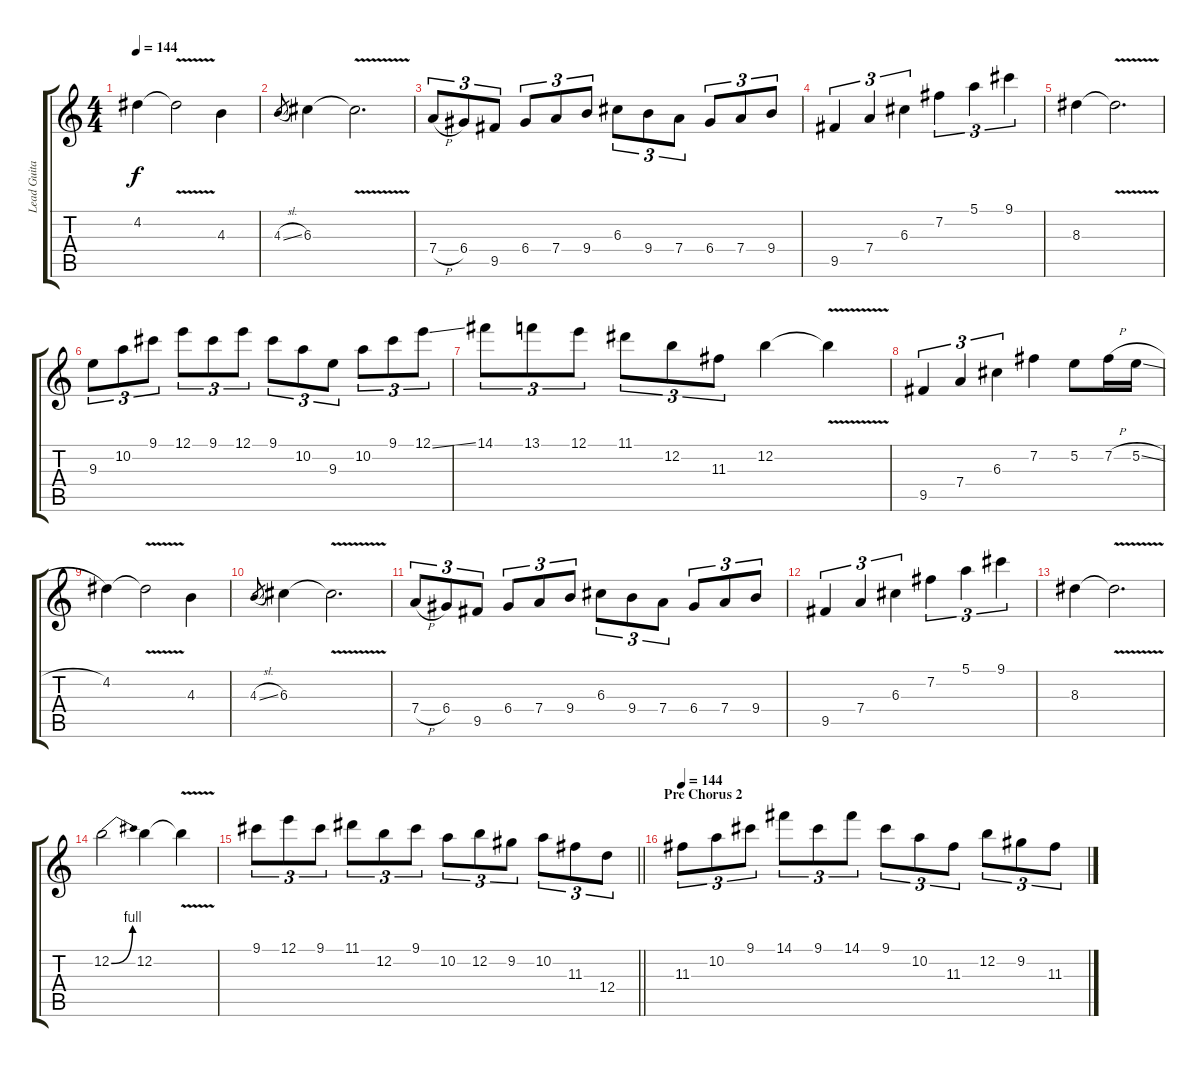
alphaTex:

\track ("Lead Guitar" "Lead Guita") {instrument distortionguitar}
\staff {score tabs}
\tuning (E4 B3 G3 D3 A2 E2) {hide}
\ts (4 4)
\tempo 144
\clef g2
\ks c
4.2.4{dy f} 4.2{v t}.2 4.3.4 |
4.3{sl}.8{gr} 6.3.4 6.3{v t}.2{d} |
7.4{h}.8{tu (3 2)} 6.4.8{tu (3 2)} 9.5.8{tu (3 2)} 6.4.8{tu (3 2)} 7.4.8{tu (3 2)} 9.4.8{tu (3 2)} 6.3.8{tu (3 2)} 9.4.8{tu (3 2)} 7.4.8{tu (3 2)} 6.4.8{tu (3 2)} 7.4.8{tu (3 2)} 9.4.8{tu (3 2)} |
9.5.4{tu (3 2)} 7.4.4{tu (3 2)} 6.3.4{tu (3 2)} 7.2.4{tu (3 2)} 5.1.4{tu (3 2)} 9.1.4{tu (3 2)} |
8.3.4 8.3{v t}.2{d} |
9.3.8{tu (3 2)} 10.2.8{tu (3 2)} 9.1.8{tu (3 2)} 12.1.8{tu (3 2)} 9.1.8{tu (3 2)} 12.1.8{tu (3 2)} 9.1.8{tu (3 2)} 10.2.8{tu (3 2)} 9.3.8{tu (3 2)} 10.2.8{tu (3 2)} 9.1.8{tu (3 2)} 12.1{ss}.8{tu (3 2)} |
14.1.8{tu (3 2)} 13.1.8{tu (3 2)} 12.1.8{tu (3 2)} 11.1.8{tu (3 2)} 12.2.8{tu (3 2)} 11.3.8{tu (3 2)} 12.2.4 12.2{v t}.4 |
9.5.4{tu (3 2)} 7.4.4{tu (3 2)} 6.3.4{tu (3 2)} 7.2.4 5.2.8 7.2{h}.16 5.2{sl}.16 |
4.2.4 4.2{v t}.2 4.3.4 |
4.3{sl}.8{gr} 6.3.4 6.3{v t}.2{d} |
7.4{h}.8{tu (3 2)} 6.4.8{tu (3 2)} 9.5.8{tu (3 2)} 6.4.8{tu (3 2)} 7.4.8{tu (3 2)} 9.4.8{tu (3 2)} 6.3.8{tu (3 2)} 9.4.8{tu (3 2)} 7.4.8{tu (3 2)} 6.4.8{tu (3 2)} 7.4.8{tu (3 2)} 9.4.8{tu (3 2)} |
9.5.4{tu (3 2)} 7.4.4{tu (3 2)} 6.3.4{tu (3 2)} 7.2.4{tu (3 2)} 5.1.4{tu (3 2)} 9.1.4{tu (3 2)} |
8.3.4 8.3{v t}.2{d} |
12.2{be (bend 0 0 60 4)}.2 12.2.4 12.2{v t}.4 |
\barLineRight lightlight
9.1.8{tu (3 2)} 12.1.8{tu (3 2)} 9.1.8{tu (3 2)} 11.1.8{tu (3 2)} 12.2.8{tu (3 2)} 9.1.8{tu (3 2)} 10.2.8{tu (3 2)} 12.2.8{tu (3 2)} 9.2.8{tu (3 2)} 10.2.8{tu (3 2)} 11.3.8{tu (3 2)} 12.4.8{tu (3 2)} |
\section ("" "Pre Chorus 2")
\tempo 144
11.3.8{tu (3 2) instrument distortionguitar} 10.2.8{tu (3 2)} 9.1.8{tu (3 2)} 14.1.8{tu (3 2)} 9.1.8{tu (3 2)} 14.1.8{tu (3 2)} 9.1.8{tu (3 2)} 10.2.8{tu (3 2)} 11.3.8{tu (3 2)} 12.2.8{tu (3 2)} 9.2.8{tu (3 2)} 11.3.8{tu (3 2)}
